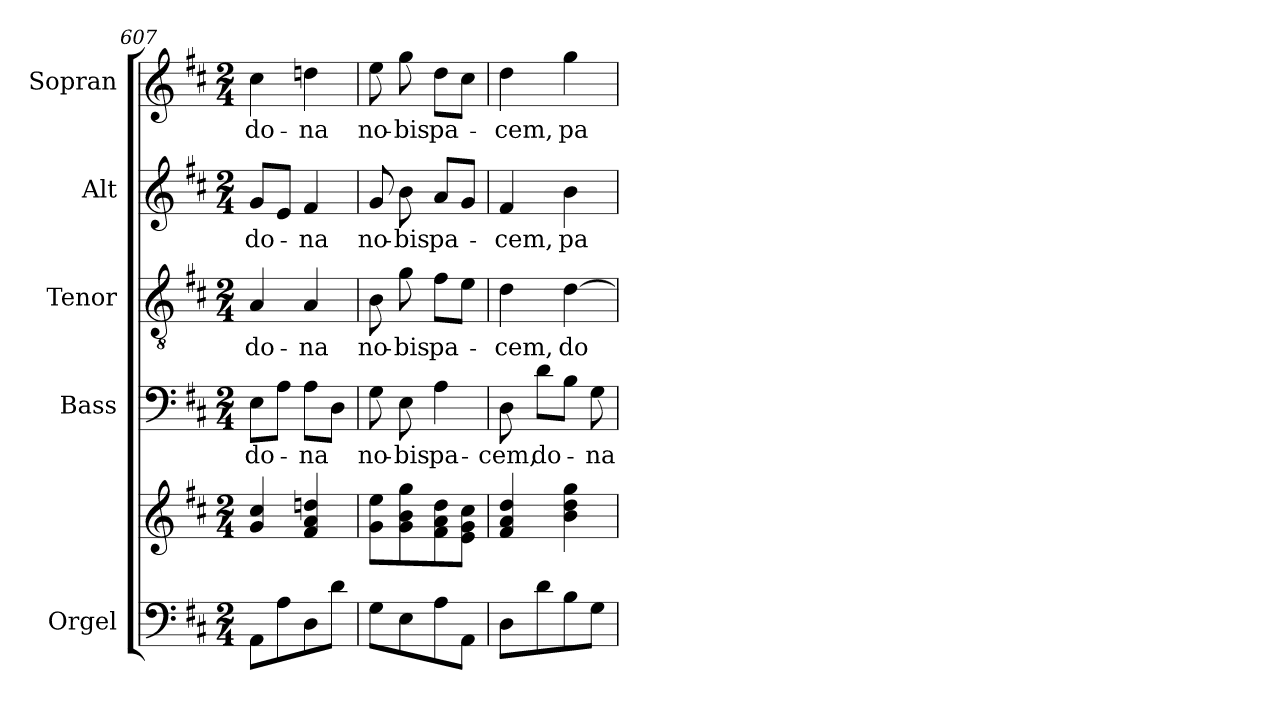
**kern	**kern	**kern	**text	**kern	**text	**kern	**text	**kern	**text
*part5	*part5	*part4	*part4	*part3	*part3	*part2	*part2	*part1	*part1
*staff6	*staff5	*staff4	*staff4	*staff3	*staff3	*staff2	*staff2	*staff1	*staff1
*I"Orgel	*	*I"Bass	*	*I"Tenor	*	*I"Alt	*	*I"Sopran	*
*I'Org.	*	*I'B.	*	*I'T.	*	*I'A.	*	*I'S.	*
*clefF4	*clefG2	*clefF4	*	*clefGv2	*	*clefG2	*	*clefG2	*
*k[f#c#]	*k[f#c#]	*k[f#c#]	*	*k[f#c#]	*	*k[f#c#]	*	*k[f#c#]	*
*D:	*D:	*D:	*	*D:	*	*D:	*	*D:	*
*M2/4	*M2/4	*M2/4	*	*M2/4	*	*M2/4	*	*M2/4	*
=607	=607	=607	=607	=607	=607	=607	=607	=607	=607
!	!	!	!LO:LY:b	!	!LO:LY:b	!	!LO:LY:b	!	!LO:LY:b
8AA\L	4g/ 4cc#/	8E\L	do-	4A/	do-	8g/L	do-	4cc#\	do-
8A\	.	8A\J	.	.	.	8e/J	.	.	.
!	!	!	!LO:LY:b	!	!LO:LY:b	!	!LO:LY:b	!	!LO:LY:b
8D\	4f#/ 4a/ 4ddn/	8A\L	-na	4A/	-na	4f#/	-na	4ddn\	-na
8d\J	.	8D\J	.	.	.	.	.	.	.
!!LO:PB:g=z
=608	=608	=608	=608	=608	=608	=608	=608	=608	=608
!	!	!	!LO:LY:b	!	!LO:LY:b	!	!LO:LY:b	!	!LO:LY:b
8G\L	8g\ 8ee\L	8G\	no-	8B\	no-	8g/	no-	8ee\	no-
!	!	!	!LO:LY:b	!	!LO:LY:b	!	!LO:LY:b	!	!LO:LY:b
8E\	8g\ 8b\ 8gg\	8E\	-bis	8g\	-bis	8b\	-bis	8gg\	-bis
!	!	!	!LO:LY:b	!	!LO:LY:b	!	!LO:LY:b	!	!LO:LY:b
8A\	8f#\ 8a\ 8dd\	4A\	pa-	8f#\L	pa-	8a/L	pa-	8dd\L	pa-
8AA\J	8e\ 8g\ 8cc#\J	.	.	8e\J	.	8g/J	.	8cc#\J	.
=609	=609	=609	=609	=609	=609	=609	=609	=609	=609
!	!	!	!LO:LY:b	!	!LO:LY:b	!	!LO:LY:b	!	!LO:LY:b
8D\L	4f#/ 4a/ 4dd/	8D\	-cem,	4d\	-cem,	4f#/	-cem,	4dd\	-cem,
!	!	!	!LO:LY:b	!	!	!	!	!	!
8d\	.	8d\L	do-	.	.	.	.	.	.
!	!	!	!	!	!LO:LY:b	!	!LO:LY:b	!	!LO:LY:b
8B\	4b\ 4dd\ 4gg\	8B\J	.	[4d\	do-	4b\	pa-	4gg\	pa-
!	!	!	!LO:LY:b	!	!	!	!	!	!
8G\J	.	8G\	-na	.	.	.	.	.	.
=	=	=	=	=	=	=	=	=	=
*-	*-	*-	*-	*-	*-	*-	*-	*-	*-
